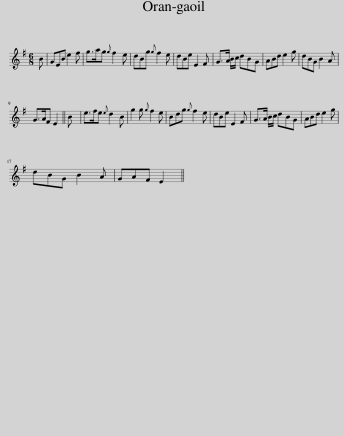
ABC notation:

X:1
L:1/8
M:6/8
I:linebreak $
K:Emin
V:1 treble
V:1
 B | GEB e2 f | g>ag{g} f2 e | dBg{g} f2 e | dBe E2 F | %5
 G>A B/c/ dBG | ABd e2 g | dBG B2 A |$ G>AF E2 || B | %10
 e>fe{e} d2 B | g2 g{g} f2 e | Bdg{g} f2 e | dBe E2 F | G>A B/c/ dBG | %15
 ABd e2 g |$ dBG B2 A | GAF E2 || %18
